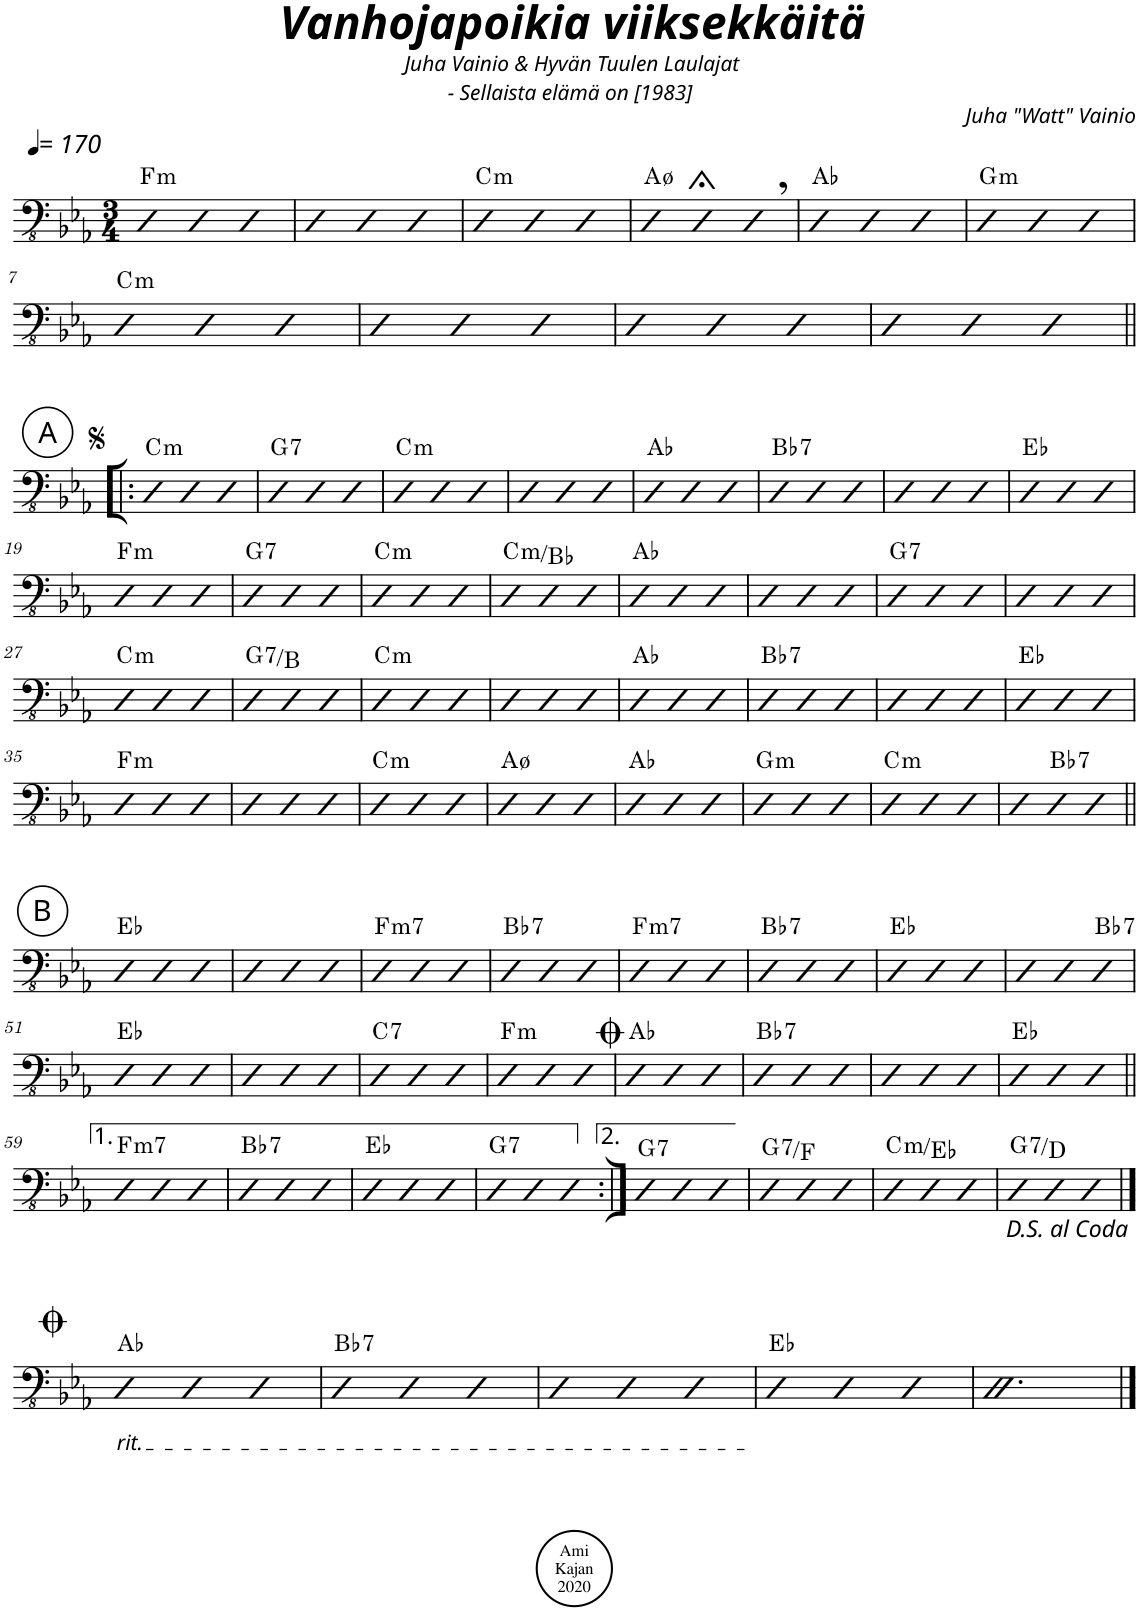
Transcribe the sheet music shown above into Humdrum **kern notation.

**kern	**harte
*part1	*part1
*staff1	*
*I"Acoustic Bass	*
*I'Bass	*
*clefFv4	*
*k[b-e-a-]	*
*M3/4	*
*MM170	*
=1	=1
!	!LO:H:kt=m
4CC	F:min
4CC	.
4CC	.
=2	=2
4CC	.
4CC	.
4CC	.
=3	=3
!	!LO:H:kt=m
4CC	C:min
4CC	.
4CC	.
=4	=4
4CC	A:hdim7
4CC;<	.
4CC,	.
=5	=5
4CC	Ab:maj
4CC	.
4CC	.
=6	=6
!	!LO:H:kt=m
4CC	G:min
4CC	.
4CC	.
!!LO:LB:g=z
=7	=7
!	!LO:H:kt=m
4CC	C:min
4CC	.
4CC	.
=8	=8
4CC	.
4CC	.
4CC	.
=9	=9
4CC	.
4CC	.
4CC	.
=10	=10
4CC	.
4CC	.
4CC	.
!!LO:LB:g=z
!!LO:REH:place=s1:a:cj:enc=circle:fs=14:t=A
=11!|:	=11!|:
!	!LO:H:kt=m
4CC	C:min
4CC	.
4CC	.
=12	=12
!	!LO:H:kt=7
4CC	G:7
4CC	.
4CC	.
=13	=13
!	!LO:H:kt=m
4CC	C:min
4CC	.
4CC	.
=14	=14
4CC	.
4CC	.
4CC	.
=15	=15
4CC	Ab:maj
4CC	.
4CC	.
=16	=16
!	!LO:H:kt=7
4CC	Bb:7
4CC	.
4CC	.
=17	=17
4CC	.
4CC	.
4CC	.
=18	=18
4CC	Eb:maj
4CC	.
4CC	.
!!LO:LB:g=z
=19	=19
!	!LO:H:kt=m
4CC	F:min
4CC	.
4CC	.
=20	=20
!	!LO:H:kt=7
4CC	G:7
4CC	.
4CC	.
=21	=21
!	!LO:H:kt=m
4CC	C:min
4CC	.
4CC	.
=22	=22
!	!LO:H:kt=m
4CC	C:min/b7
4CC	.
4CC	.
=23	=23
4CC	Ab:maj
4CC	.
4CC	.
=24	=24
4CC	.
4CC	.
4CC	.
=25	=25
!	!LO:H:kt=7
4CC	G:7
4CC	.
4CC	.
=26	=26
4CC	.
4CC	.
4CC	.
!!LO:LB:g=z
=27	=27
!	!LO:H:kt=m
4CC	C:min
4CC	.
4CC	.
=28	=28
!	!LO:H:kt=7
4CC	G:7/3
4CC	.
4CC	.
=29	=29
!	!LO:H:kt=m
4CC	C:min
4CC	.
4CC	.
=30	=30
4CC	.
4CC	.
4CC	.
=31	=31
4CC	Ab:maj
4CC	.
4CC	.
=32	=32
!	!LO:H:kt=7
4CC	Bb:7
4CC	.
4CC	.
=33	=33
4CC	.
4CC	.
4CC	.
=34	=34
4CC	Eb:maj
4CC	.
4CC	.
!!LO:LB:g=z
=35	=35
!	!LO:H:kt=m
4CC	F:min
4CC	.
4CC	.
=36	=36
4CC	.
4CC	.
4CC	.
=37	=37
!	!LO:H:kt=m
4CC	C:min
4CC	.
4CC	.
=38	=38
4CC	A:hdim7
4CC	.
4CC	.
=39	=39
4CC	Ab:maj
4CC	.
4CC	.
=40	=40
!	!LO:H:kt=m
4CC	G:min
4CC	.
4CC	.
=41	=41
!	!LO:H:kt=m
4CC	C:min
4CC	.
4CC	.
=42	=42
4CC	.
!	!LO:H:kt=7
4CC	Bb:7
4CC	.
!!LO:LB:g=z
!!LO:REH:place=s1:a:cj:enc=circle:fs=14:t=B
=43||	=43||
4CC	Eb:maj
4CC	.
4CC	.
=44	=44
4CC	.
4CC	.
4CC	.
=45	=45
!	!LO:H:kt=m7
4CC	F:min7
4CC	.
4CC	.
=46	=46
!	!LO:H:kt=7
4CC	Bb:7
4CC	.
4CC	.
=47	=47
!	!LO:H:kt=m7
4CC	F:min7
4CC	.
4CC	.
=48	=48
!	!LO:H:kt=7
4CC	Bb:7
4CC	.
4CC	.
=49	=49
4CC	Eb:maj
4CC	.
4CC	.
=50	=50
4CC	.
4CC	.
!	!LO:H:kt=7
4CC	Bb:7
!!LO:LB:g=z
=51	=51
4CC	Eb:maj
4CC	.
4CC	.
=52	=52
4CC	.
4CC	.
4CC	.
=53	=53
!	!LO:H:kt=7
4CC	C:7
4CC	.
4CC	.
=54	=54
4CC	F:min
4CC	.
4CC	.
!LO:TX:a:t=<i/><font size="25"/><font face="ScoreText"/>	!LO:H:kt=m
=55	=55
4CC	Ab:maj
4CC	.
4CC	.
=56	=56
!	!LO:H:kt=7
4CC	Bb:7
4CC	.
4CC	.
=57	=57
4CC	.
4CC	.
4CC	.
=58	=58
4CC	Eb:maj
4CC	.
4CC	.
!!LO:LB:g=z
=59||	=59||
!	!LO:H:kt=m7
4CC	F:min7
4CC	.
4CC	.
=60	=60
!	!LO:H:kt=7
4CC	Bb:7
4CC	.
4CC	.
=61	=61
4CC	Eb:maj
4CC	.
4CC	.
=62	=62
!	!LO:H:kt=7
4CC	G:7
4CC	.
4CC	.
=63:|!	=63:|!
!	!LO:H:kt=7
4CC	G:7
4CC	.
4CC	.
=64	=64
!	!LO:H:kt=7
4CC	G:7/b7
4CC	.
4CC	.
=65	=65
!	!LO:H:kt=m
4CC	C:min/b3
4CC	.
4CC	.
=66	=66
!	!LO:H:kt=7
4CC	G:7/5
4CC	.
4CC	.
!!LO:LB:g=z
==67	==67
!LO:TX:b:i:t=rit.	!
4CC	Ab:maj
4CC	.
4CC	.
=68	=68
!	!LO:H:kt=7
4CC	Bb:7
4CC	.
4CC	.
=69	=69
4CC	.
4CC	.
4CC	.
=70	=70
4CC	Eb:maj
4CC	.
4CC	.
=71	=71
2.CC	.
==	==
*-	*-
